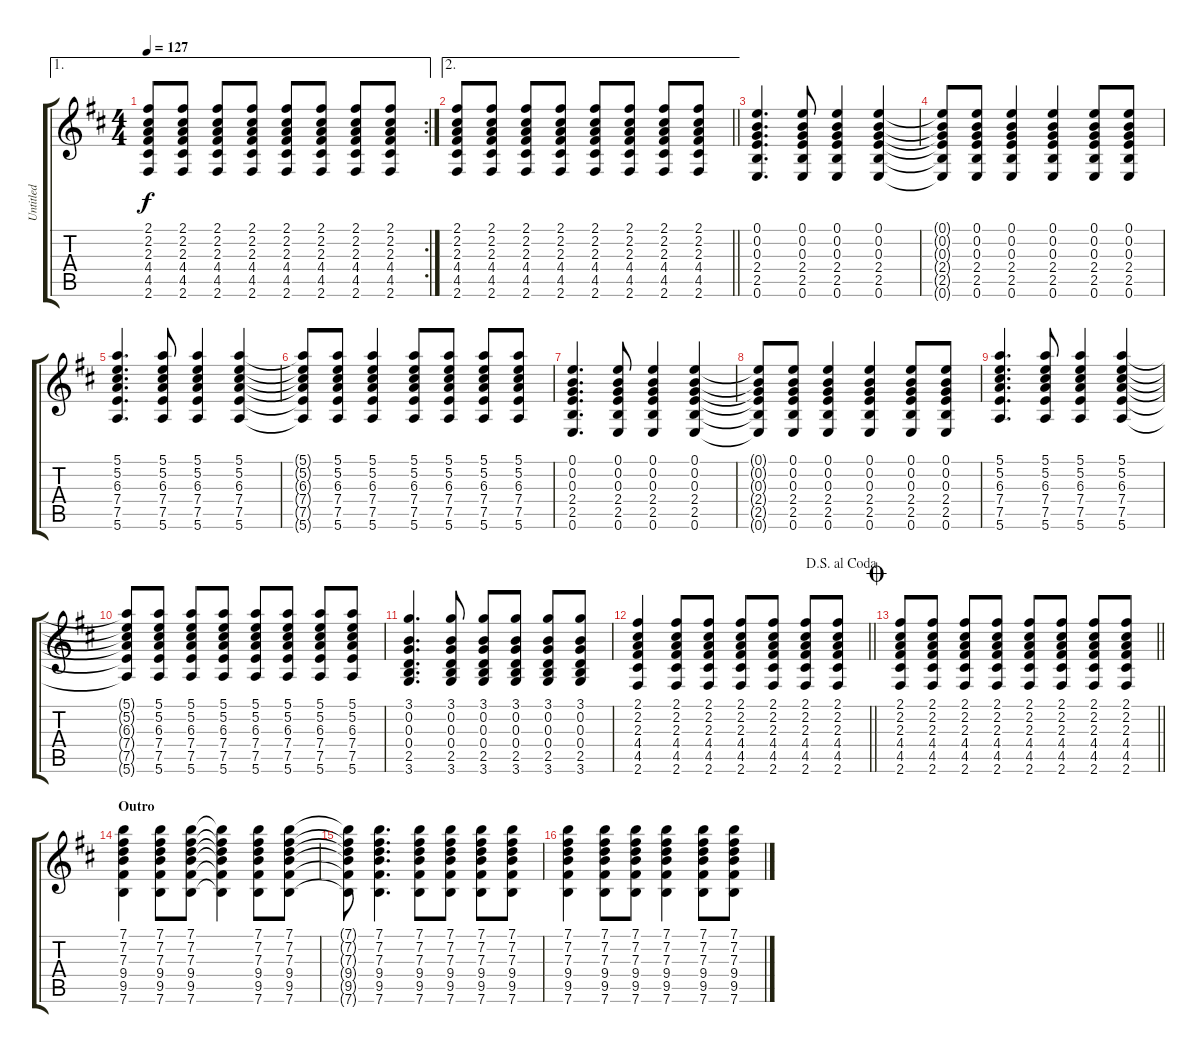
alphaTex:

\track ("Untitled" "Untitled") {instrument acousticguitarsteel}
\staff {score tabs}
\tuning (E4 B3 G3 D3 A2 E2) {hide}
\ae 1
\rc 2
\ts (4 4)
\tempo 127
\clef g2
\ks d
(2.1 2.2 2.3 4.4 4.5 2.6).8{dy f} (2.1 2.2 2.3 4.4 4.5 2.6).8 (2.1 2.2 2.3 4.4 4.5 2.6).8 (2.1 2.2 2.3 4.4 4.5 2.6).8 (2.1 2.2 2.3 4.4 4.5 2.6).8 (2.1 2.2 2.3 4.4 4.5 2.6).8 (2.1 2.2 2.3 4.4 4.5 2.6).8 (2.1 2.2 2.3 4.4 4.5 2.6).8 |
\ae 2
\barLineRight lightlight
(2.1 2.2 2.3 4.4 4.5 2.6).8 (2.1 2.2 2.3 4.4 4.5 2.6).8 (2.1 2.2 2.3 4.4 4.5 2.6).8 (2.1 2.2 2.3 4.4 4.5 2.6).8 (2.1 2.2 2.3 4.4 4.5 2.6).8 (2.1 2.2 2.3 4.4 4.5 2.6).8 (2.1 2.2 2.3 4.4 4.5 2.6).8 (2.1 2.2 2.3 4.4 4.5 2.6).8 |
(0.1 0.2 0.3 2.4 2.5 0.6).4{d} (0.1 0.2 0.3 2.4 2.5 0.6).8 (0.1 0.2 0.3 2.4 2.5 0.6).4 (0.1 0.2 0.3 2.4 2.5 0.6).4 |
(0.1{t} 0.2{t} 0.3{t} 2.4{t} 2.5{t} 0.6{t}).8 (0.1 0.2 0.3 2.4 2.5 0.6).8 (0.1 0.2 0.3 2.4 2.5 0.6).4 (0.1 0.2 0.3 2.4 2.5 0.6).4 (0.1 0.2 0.3 2.4 2.5 0.6).8 (0.1 0.2 0.3 2.4 2.5 0.6).8 |
(5.1 5.2 6.3 7.4 7.5 5.6).4{d} (5.1 5.2 6.3 7.4 7.5 5.6).8 (5.1 5.2 6.3 7.4 7.5 5.6).4 (5.1 5.2 6.3 7.4 7.5 5.6).4 |
(5.1{t} 5.2{t} 6.3{t} 7.4{t} 7.5{t} 5.6{t}).8 (5.1 5.2 6.3 7.4 7.5 5.6).8 (5.1 5.2 6.3 7.4 7.5 5.6).4 (5.1 5.2 6.3 7.4 7.5 5.6).8 (5.1 5.2 6.3 7.4 7.5 5.6).8 (5.1 5.2 6.3 7.4 7.5 5.6).8 (5.1 5.2 6.3 7.4 7.5 5.6).8 |
(0.1 0.2 0.3 2.4 2.5 0.6).4{d} (0.1 0.2 0.3 2.4 2.5 0.6).8 (0.1 0.2 0.3 2.4 2.5 0.6).4 (0.1 0.2 0.3 2.4 2.5 0.6).4 |
(0.1{t} 0.2{t} 0.3{t} 2.4{t} 2.5{t} 0.6{t}).8 (0.1 0.2 0.3 2.4 2.5 0.6).8 (0.1 0.2 0.3 2.4 2.5 0.6).4 (0.1 0.2 0.3 2.4 2.5 0.6).4 (0.1 0.2 0.3 2.4 2.5 0.6).8 (0.1 0.2 0.3 2.4 2.5 0.6).8 |
(5.1 5.2 6.3 7.4 7.5 5.6).4{d} (5.1 5.2 6.3 7.4 7.5 5.6).8 (5.1 5.2 6.3 7.4 7.5 5.6).4 (5.1 5.2 6.3 7.4 7.5 5.6).4 |
(5.1{t} 5.2{t} 6.3{t} 7.4{t} 7.5{t} 5.6{t}).8 (5.1 5.2 6.3 7.4 7.5 5.6).8 (5.1 5.2 6.3 7.4 7.5 5.6).8 (5.1 5.2 6.3 7.4 7.5 5.6).8 (5.1 5.2 6.3 7.4 7.5 5.6).8 (5.1 5.2 6.3 7.4 7.5 5.6).8 (5.1 5.2 6.3 7.4 7.5 5.6).8 (5.1 5.2 6.3 7.4 7.5 5.6).8 |
(3.1 0.2 0.3 0.4 2.5 3.6).4{d} (3.1 0.2 0.3 0.4 2.5 3.6).8 (3.1 0.2 0.3 0.4 2.5 3.6).8 (3.1 0.2 0.3 0.4 2.5 3.6).8 (3.1 0.2 0.3 0.4 2.5 3.6).8 (3.1 0.2 0.3 0.4 2.5 3.6).8 |
\jump dalsegnoalcoda
\barLineRight lightlight
(2.1 2.2 2.3 4.4 4.5 2.6).4 (2.1 2.2 2.3 4.4 4.5 2.6).8 (2.1 2.2 2.3 4.4 4.5 2.6).8 (2.1 2.2 2.3 4.4 4.5 2.6).8 (2.1 2.2 2.3 4.4 4.5 2.6).8 (2.1 2.2 2.3 4.4 4.5 2.6).8 (2.1 2.2 2.3 4.4 4.5 2.6).8 |
\jump coda
\barLineRight lightlight
(2.1 2.2 2.3 4.4 4.5 2.6).8 (2.1 2.2 2.3 4.4 4.5 2.6).8 (2.1 2.2 2.3 4.4 4.5 2.6).8 (2.1 2.2 2.3 4.4 4.5 2.6).8 (2.1 2.2 2.3 4.4 4.5 2.6).8 (2.1 2.2 2.3 4.4 4.5 2.6).8 (2.1 2.2 2.3 4.4 4.5 2.6).8 (2.1 2.2 2.3 4.4 4.5 2.6).8 |
\section ("" "Outro")
(7.1 7.2 7.3 9.4 9.5 7.6).4 (7.1 7.2 7.3 9.4 9.5 7.6).8 (7.1 7.2 7.3 9.4 9.5 7.6).8 (7.1{t} 7.2{t} 7.3{t} 9.4{t} 9.5{t} 7.6{t}).4 (7.1 7.2 7.3 9.4 9.5 7.6).8 (7.1 7.2 7.3 9.4 9.5 7.6).8 |
(7.1{t} 7.2{t} 7.3{t} 9.4{t} 9.5{t} 7.6{t}).8 (7.1 7.2 7.3 9.4 9.5 7.6).4{d} (7.1 7.2 7.3 9.4 9.5 7.6).8 (7.1 7.2 7.3 9.4 9.5 7.6).8 (7.1 7.2 7.3 9.4 9.5 7.6).8 (7.1 7.2 7.3 9.4 9.5 7.6).8 |
(7.1 7.2 7.3 9.4 9.5 7.6).4 (7.1 7.2 7.3 9.4 9.5 7.6).8 (7.1 7.2 7.3 9.4 9.5 7.6).8 (7.1 7.2 7.3 9.4 9.5 7.6).4 (7.1 7.2 7.3 9.4 9.5 7.6).8 (7.1 7.2 7.3 9.4 9.5 7.6).8
